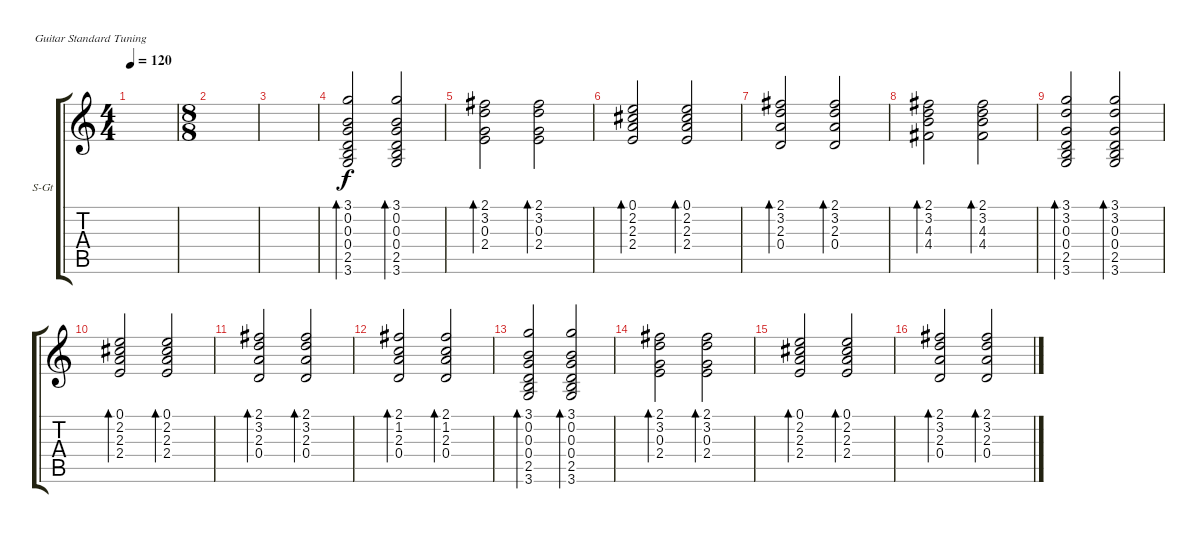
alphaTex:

\defaultSystemsLayout 4
\bracketExtendMode groupsimilarinstruments
\firstSystemTrackNameOrientation horizontal
\otherSystemsTrackNameOrientation horizontal
\track ("Steel Guitar" "S-Gt") {instrument acousticguitarsteel}
\staff {score tabs}
\tuning (E4 B3 G3 D3 A2 E2)
\ts (4 4)
\tempo 120
\clef g2
\scale
0.257261
\ks c
|
\ts (8 8)
\scale
0.485477 |
|
(3.6 2.5 0.4 0.3 0.2 3.1).2{bd 30} (3.6 2.5 0.4 0.3 0.2 3.1).2{bd 30} |
(2.4 3.2 2.1 0.3).2{bd 30} (2.4 3.2 2.1 0.3).2{bd 30} |
(2.4 2.3 2.2 0.1).2{bd 30} (2.4 2.3 2.2 0.1).2{bd 30} |
(0.4 2.3 3.2 2.1).2{bd 30} (0.4 2.3 3.2 2.1).2{bd 30} |
(4.4 4.3 3.2 2.1).2{bd 30} (4.4 4.3 3.2 2.1).2{bd 30} |
(3.2 3.1 0.3 0.4 2.5 3.6).2{bd 30} (3.2 3.1 0.3 0.4 2.5 3.6).2{bd 30} |
(2.4 2.3 2.2 0.1).2{bd 30} (2.4 2.3 2.2 0.1).2{bd 30} |
(0.4 2.3 3.2 2.1).2{bd 30} (0.4 2.3 3.2 2.1).2{bd 30} |
(0.4 2.3 1.2 2.1).2{bd 30} (0.4 2.3 1.2 2.1).2{bd 30} |
(3.6 2.5 0.4 0.3 0.2 3.1).2{bd 30} (3.6 2.5 0.4 0.3 0.2 3.1).2{bd 30} |
(2.4 3.2 2.1 0.3).2{bd 30} (2.4 3.2 2.1 0.3).2{bd 30} |
(2.4 2.3 2.2 0.1).2{bd 30} (2.4 2.3 2.2 0.1).2{bd 30} |
(0.4 2.3 3.2 2.1).2{bd 30} (0.4 2.3 3.2 2.1).2{bd 30}
